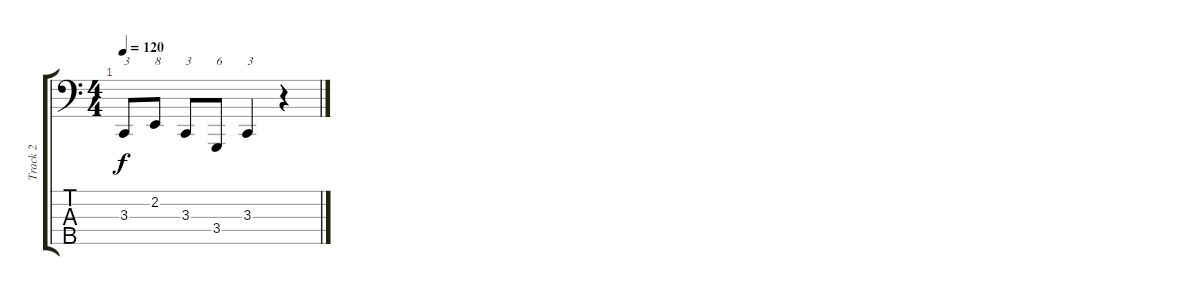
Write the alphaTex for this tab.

\track ("Track 2" "Track 2") {instrument acousticgrandpiano}
\staff {score tabs}
\tuning (G2 D2 A1 E1 B0) {hide}
\ts (4 4)
\tempo 120
\clef f4
\ks c
3.3.8{txt "3" dy f} 2.2.8{txt "8"} 3.3.8{txt "3"} 3.4.8{txt "6"} 3.3.4{txt "3"} r.4
